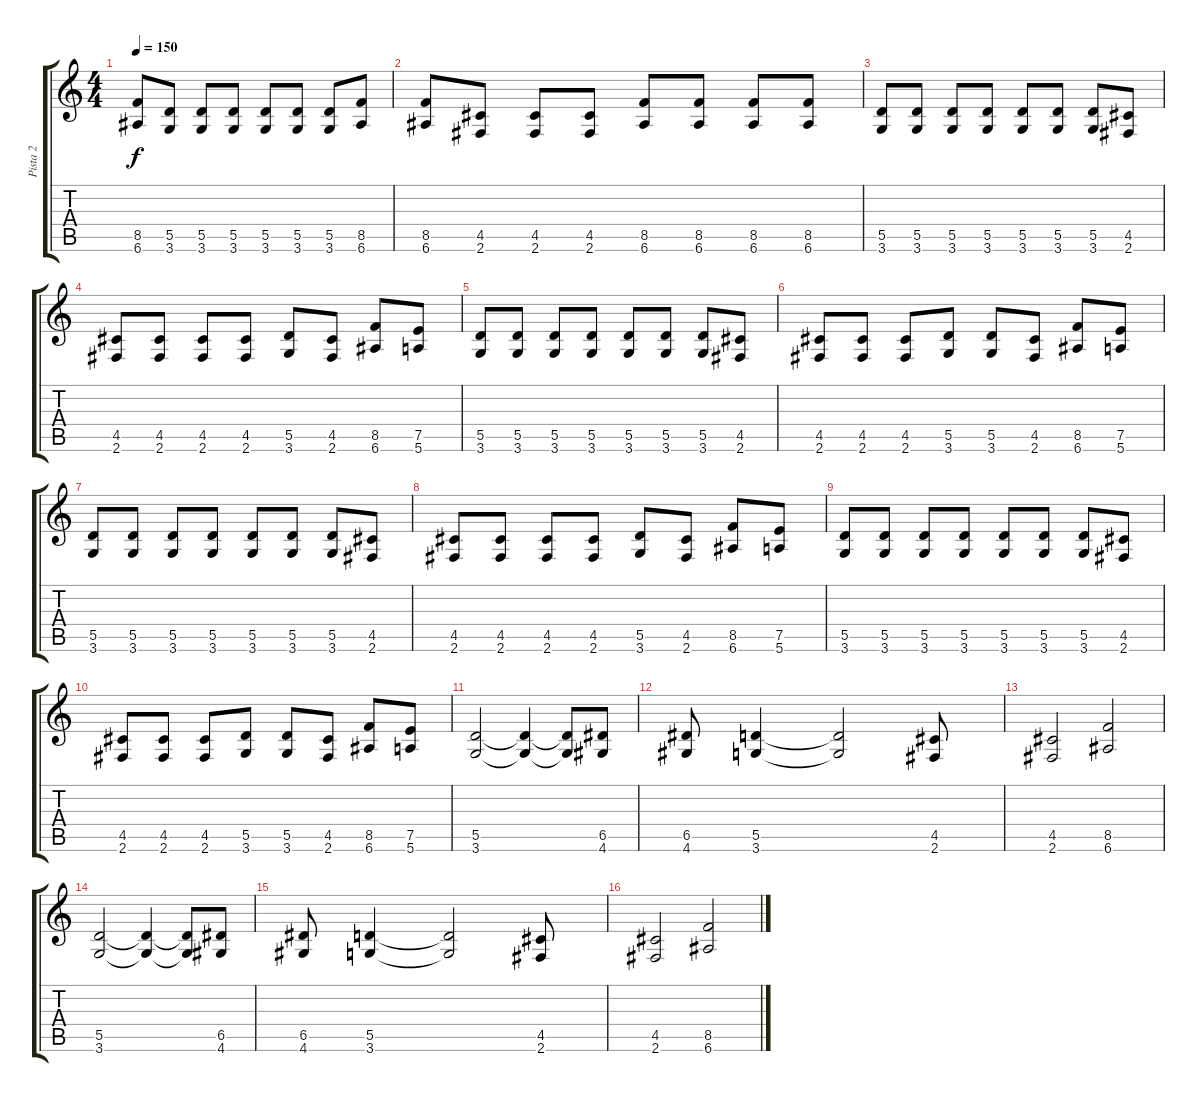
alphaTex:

\track ("Pista 2" "Pista 2") {instrument distortionguitar}
\staff {score tabs}
\tuning (E4 B3 G3 D3 A2 E2) {hide}
\ts (4 4)
\tempo 150
\clef g2
\ks c
(8.5 6.6).8{dy f} (5.5 3.6).8 (5.5 3.6).8 (5.5 3.6).8 (5.5 3.6).8 (5.5 3.6).8 (5.5 3.6).8 (8.5 6.6).8 |
(8.5 6.6).8 (4.5 2.6).8 (4.5 2.6).8 (4.5 2.6).8 (8.5 6.6).8 (8.5 6.6).8 (8.5 6.6).8 (8.5 6.6).8 |
(5.5 3.6).8 (5.5 3.6).8 (5.5 3.6).8 (5.5 3.6).8 (5.5 3.6).8 (5.5 3.6).8 (5.5 3.6).8 (4.5 2.6).8 |
(4.5 2.6).8 (4.5 2.6).8 (4.5 2.6).8 (4.5 2.6).8 (5.5 3.6).8 (4.5 2.6).8 (8.5 6.6).8 (7.5 5.6).8 |
(5.5 3.6).8 (5.5 3.6).8 (5.5 3.6).8 (5.5 3.6).8 (5.5 3.6).8 (5.5 3.6).8 (5.5 3.6).8 (4.5 2.6).8 |
(4.5 2.6).8 (4.5 2.6).8 (4.5 2.6).8 (5.5 3.6).8 (5.5 3.6).8 (4.5 2.6).8 (8.5 6.6).8 (7.5 5.6).8 |
(5.5 3.6).8 (5.5 3.6).8 (5.5 3.6).8 (5.5 3.6).8 (5.5 3.6).8 (5.5 3.6).8 (5.5 3.6).8 (4.5 2.6).8 |
(4.5 2.6).8 (4.5 2.6).8 (4.5 2.6).8 (4.5 2.6).8 (5.5 3.6).8 (4.5 2.6).8 (8.5 6.6).8 (7.5 5.6).8 |
(5.5 3.6).8 (5.5 3.6).8 (5.5 3.6).8 (5.5 3.6).8 (5.5 3.6).8 (5.5 3.6).8 (5.5 3.6).8 (4.5 2.6).8 |
(4.5 2.6).8 (4.5 2.6).8 (4.5 2.6).8 (5.5 3.6).8 (5.5 3.6).8 (4.5 2.6).8 (8.5 6.6).8 (7.5 5.6).8 |
(5.5 3.6).2 (5.5{t} 3.6{t}).4 (5.5{t} 3.6{t}).8 (6.5 4.6).8 |
(6.5 4.6).8 (5.5 3.6).4 (5.5{t} 3.6{t}).2 (4.5 2.6).8 |
(4.5 2.6).2 (8.5 6.6).2 |
(5.5 3.6).2 (5.5{t} 3.6{t}).4 (5.5{t} 3.6{t}).8 (6.5 4.6).8 |
(6.5 4.6).8 (5.5 3.6).4 (5.5{t} 3.6{t}).2 (4.5 2.6).8 |
(4.5 2.6).2 (8.5 6.6).2
